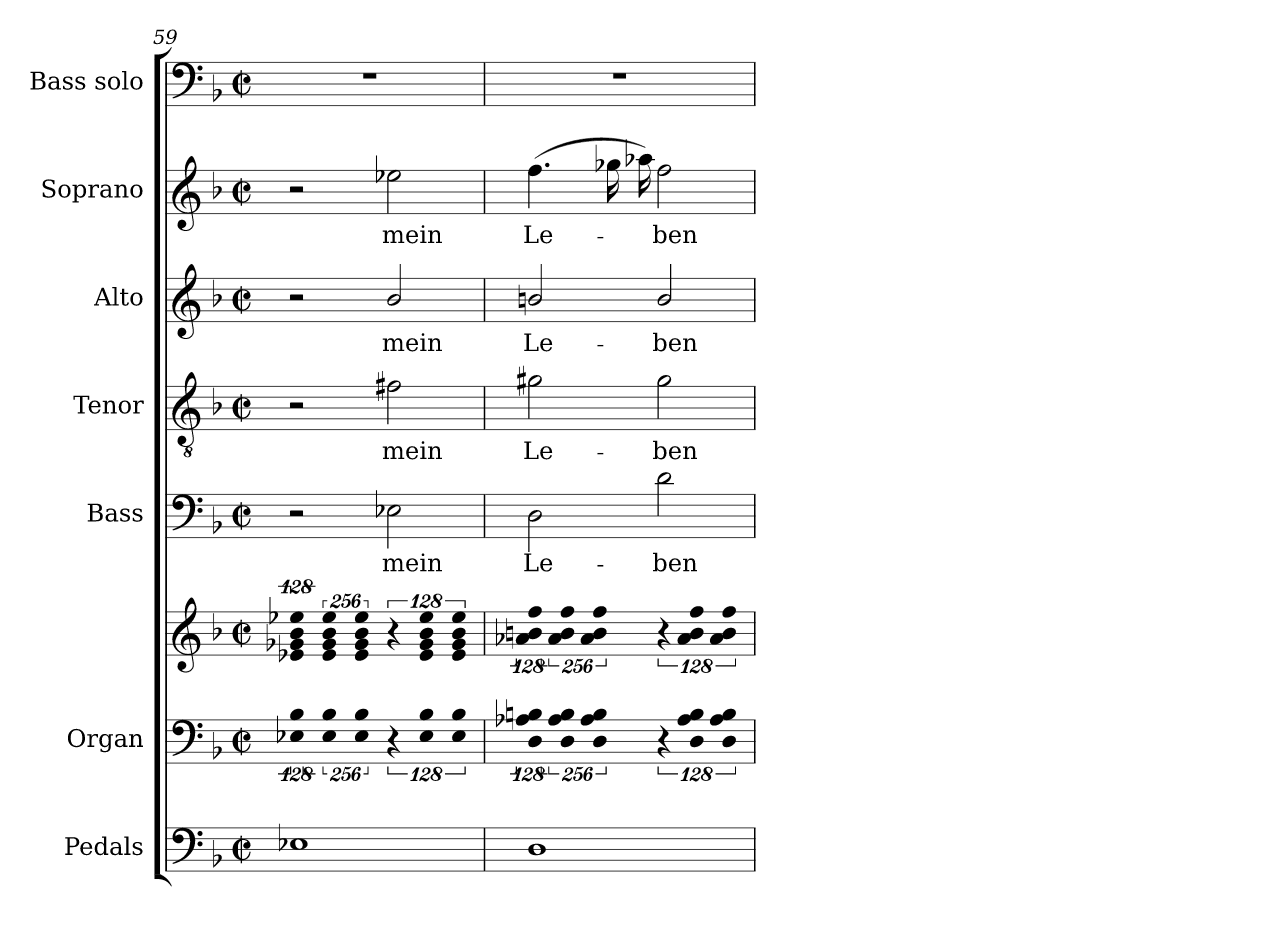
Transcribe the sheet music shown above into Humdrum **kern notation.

**kern	**kern	**kern	**kern	**text	**kern	**text	**kern	**text	**kern	**text	**kern
*part7	*part6	*part6	*part5	*part5	*part4	*part4	*part3	*part3	*part2	*part2	*part1
*staff8	*staff7	*staff6	*staff5	*staff5	*staff4	*staff4	*staff3	*staff3	*staff2	*staff2	*staff1
*I"Pedals	*I"Organ	*	*I"Bass	*	*I"Tenor	*	*I"Alto	*	*I"Soprano	*	*I"Bass solo
*I'Ped.	*I'Org.	*	*I'B.	*	*I'T.	*	*I'A.	*	*I'S.	*	*
*clefF4	*clefF4	*clefG2	*clefF4	*	*clefGv2	*	*clefG2	*	*clefG2	*	*clefF4
*	*	*	*	*	*ITrd7c12	*	*	*	*	*	*
*k[b-]	*k[b-]	*k[b-]	*k[b-]	*	*k[b-]	*	*k[b-]	*	*k[b-]	*	*k[b-]
*d:	*d:	*d:	*d:	*	*d:	*	*d:	*	*d:	*	*d:
*M2/2	*M2/2	*M2/2	*M2/2	*	*M2/2	*	*M2/2	*	*M2/2	*	*M2/2
*met(c|)	*met(c|)	*met(c|)	*met(c|)	*	*met(c|)	*	*met(c|)	*	*met(c|)	*	*met(c|)
=59	=59	=59	=59	=59	=59	=59	=59	=59	=59	=59	=59
!	!LO:N:vis=4	!LO:N:vis=4	!	!	!	!	!	!	!	!	!
1E-Xi	512%85E-Xi\ 512%85B-i	512%85e-Xi/ 512%85g-Xi 512%85b-i 512%85ee-Xi	2r	.	2r	.	2r	.	2r	.	1r
!	!LO:N:vis=4	!LO:N:vis=4	!	!	!	!	!	!	!	!	!
.	1024%171E-i\ 1024%171B-i	1024%171e-i/ 1024%171g-i 1024%171b-i 1024%171ee-i	.	.	.	.	.	.	.	.	.
!	!LO:N:vis=4	!LO:N:vis=4	!	!	!	!	!	!	!	!	!
.	1024%171E-i\ 1024%171B-i	1024%171e-i/ 1024%171g-i 1024%171b-i 1024%171ee-i	.	.	.	.	.	.	.	.	.
!	!LO:N:vis=4	!LO:N:vis=4	!	!	!	!	!	!	!	!	!
!	!	!	!	!LO:LY:b:color=#000000	!	!	!	!	!	!	!
!	!	!	!	!	!	!LO:LY:b:color=#000000	!	!	!	!	!
!	!	!	!	!	!	!	!	!LO:LY:b:color=#000000	!	!	!
!	!	!	!	!	!	!	!	!	!	!LO:LY:b:color=#000000	!
.	512%85r	512%85r	2E-Xi\	mein	2F#Xi\	mein	2b-i/	mein	2ee-Xi\	mein	.
!	!LO:N:vis=4	!LO:N:vis=4	!	!	!	!	!	!	!	!	!
.	1024%171E-i\ 1024%171B-i	1024%171e-i/ 1024%171g-i 1024%171b-i 1024%171ee-i	.	.	.	.	.	.	.	.	.
!	!LO:N:vis=4	!LO:N:vis=4	!	!	!	!	!	!	!	!	!
.	1024%171E-i\ 1024%171B-i	1024%171e-i/ 1024%171g-i 1024%171b-i 1024%171ee-i	.	.	.	.	.	.	.	.	.
=60	=60	=60	=60	=60	=60	=60	=60	=60	=60	=60	=60
!	!LO:N:vis=4	!LO:N:vis=4	!	!	!	!	!	!	!	!	!
!	!	!	!	!LO:LY:b:color=#000000	!	!	!	!	!	!	!
!	!	!	!	!	!	!LO:LY:b:color=#000000	!	!	!	!	!
!	!	!	!	!	!	!	!	!LO:LY:b:color=#000000	!	!	!
!	!	!	!	!	!	!	!	!	!	!LO:LY:b:color=#000000	!
1Di	512%85Di\ 512%85A-Xi 512%85Bni	512%85a-Xi\ 512%85bni 512%85ffi	2Di\	Le-	2G#Xi\	Le-	2bni/	Le-	(4.ffi\	Le-	1r
!	!LO:N:vis=4	!LO:N:vis=4	!	!	!	!	!	!	!	!	!
.	1024%171Di\ 1024%171A-i 1024%171Bi	1024%171a-i\ 1024%171bi 1024%171ffi	.	.	.	.	.	.	.	.	.
!	!LO:N:vis=4	!LO:N:vis=4	!	!	!	!	!	!	!	!	!
.	1024%171Di\ 1024%171A-i 1024%171Bi	1024%171a-i\ 1024%171bi 1024%171ffi	.	.	.	.	.	.	.	.	.
.	.	.	.	.	.	.	.	.	16gg-Xi\	.	.
.	.	.	.	.	.	.	.	.	16aa-Xi\)	.	.
!	!LO:N:vis=4	!LO:N:vis=4	!	!	!	!	!	!	!	!	!
!	!	!	!	!LO:LY:b:color=#000000	!	!	!	!	!	!	!
!	!	!	!	!	!	!LO:LY:b:color=#000000	!	!	!	!	!
!	!	!	!	!	!	!	!	!LO:LY:b:color=#000000	!	!	!
!	!	!	!	!	!	!	!	!	!	!LO:LY:b:color=#000000	!
.	512%85r	512%85r	2di\	-ben	2G#i\	-ben	2bi/	-ben	2ffi\	-ben	.
!	!LO:N:vis=4	!LO:N:vis=4	!	!	!	!	!	!	!	!	!
.	1024%171Di\ 1024%171A-i 1024%171Bi	1024%171a-i\ 1024%171bi 1024%171ffi	.	.	.	.	.	.	.	.	.
!	!LO:N:vis=4	!LO:N:vis=4	!	!	!	!	!	!	!	!	!
.	1024%171Di\ 1024%171A-i 1024%171Bi	1024%171a-i\ 1024%171bi 1024%171ffi	.	.	.	.	.	.	.	.	.
=	=	=	=	=	=	=	=	=	=	=	=
*-	*-	*-	*-	*-	*-	*-	*-	*-	*-	*-	*-
